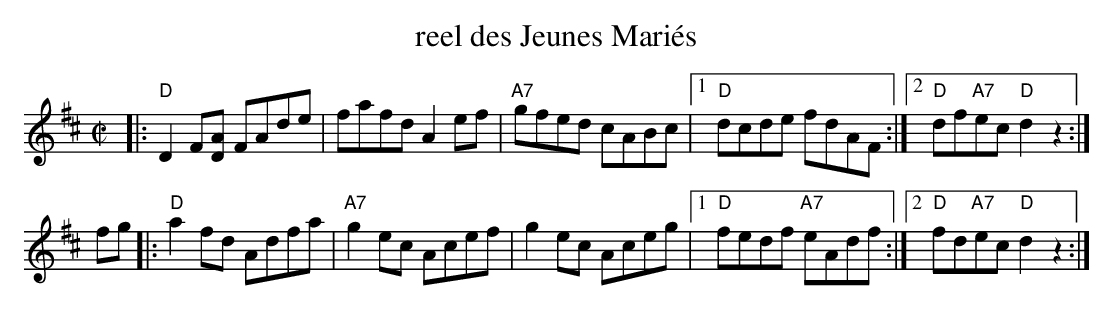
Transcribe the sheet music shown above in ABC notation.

X:1
T: reel des Jeunes Mari\'es
M: C|
L: 1/8
K: D
|: "D"D2F[AD] FAde | fafd A2ef | "A7"gfed cABc |1 "D"dcde fdAF :|2\
"D"df"A7"ec "D"d2z2 :|
fg \
|: "D"a2fd Adfa | "A7"g2ec Acef | g2ec Aceg |1 "D"fedf "A7"eAdf :|2\
"D"fd"A7"ec "D"d2z2 :|
